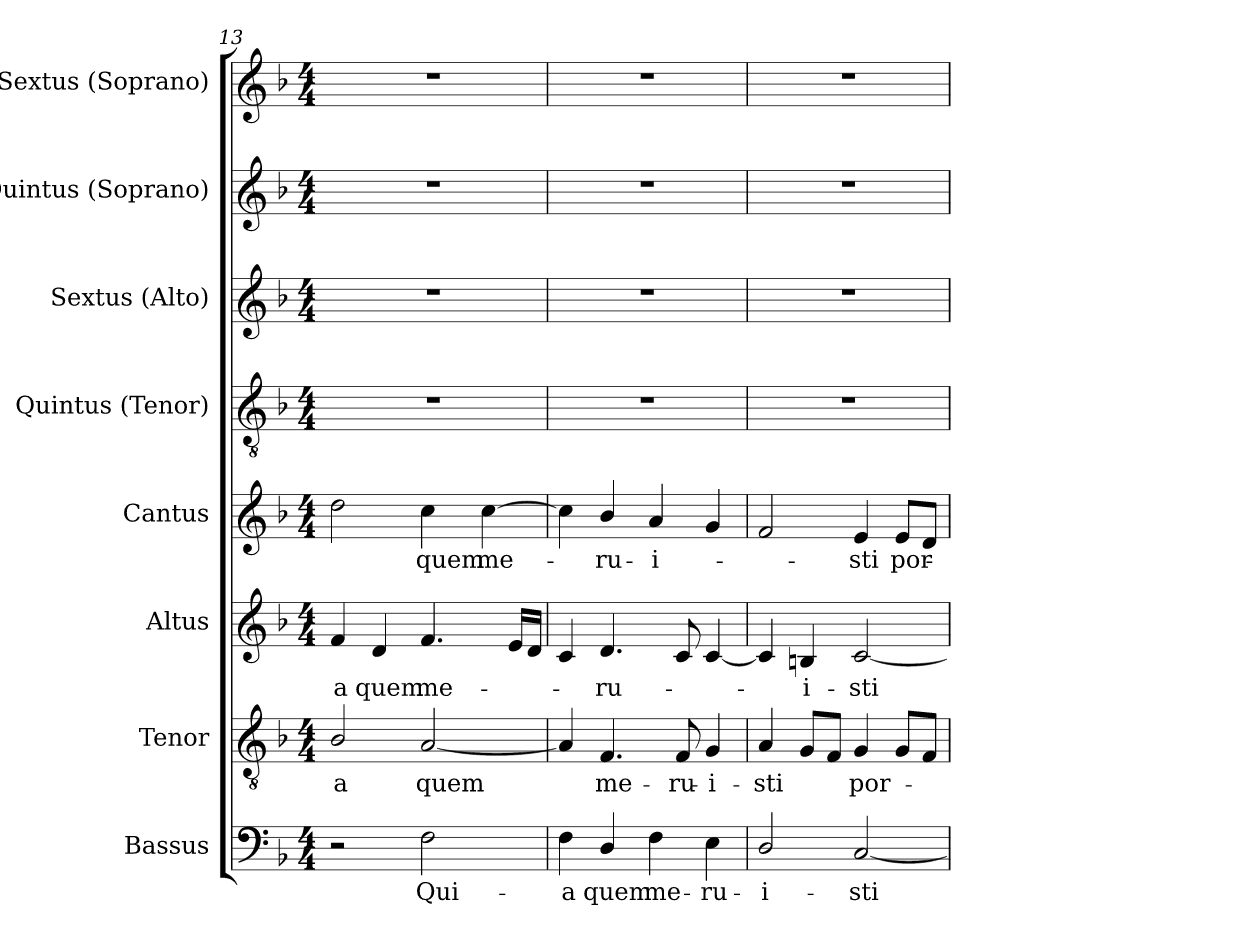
**kern	**text	**kern	**text	**kern	**text	**kern	**text	**kern	**kern	**kern	**kern
*part8	*part8	*part7	*part7	*part6	*part6	*part5	*part5	*part4	*part3	*part2	*part1
*staff8	*staff8	*staff7	*staff7	*staff6	*staff6	*staff5	*staff5	*staff4	*staff3	*staff2	*staff1
*I"Bassus	*	*I"Tenor	*	*I"Altus	*	*I"Cantus	*	*I"Quintus (Tenor)	*I"Sextus (Alto)	*I"Quintus (Soprano)	*I"Sextus (Soprano)
*I'B.	*	*I'T.	*	*I'A.	*	*I'S.	*	*I'T.	*I'A.	*I'S.	*I'S.
*clefF4	*	*clefGv2	*	*clefG2	*	*clefG2	*	*clefGv2	*clefG2	*clefG2	*clefG2
*	*	*ITrd7c12	*	*	*	*	*	*ITrd7c12	*	*	*
*k[b-]	*	*k[b-]	*	*k[b-]	*	*k[b-]	*	*k[b-]	*k[b-]	*k[b-]	*k[b-]
*F:	*	*F:	*	*F:	*	*F:	*	*F:	*F:	*F:	*F:
*M4/4	*	*M4/4	*	*M4/4	*	*M4/4	*	*M4/4	*M4/4	*M4/4	*M4/4
=13	=13	=13	=13	=13	=13	=13	=13	=13	=13	=13	=13
!	!	!	!LO:LY:b:color=#000000	!	!	!	!	!	!	!	!
!	!	!	!	!	!LO:LY:b:color=#000000	!	!	!	!	!	!
2r	.	2BB-i/	-a	4fi/	-a	2ddi\	.	1r	1r	1r	1r
!	!	!	!	!	!LO:LY:b:color=#000000	!	!	!	!	!	!
.	.	.	.	4di/	quem	.	.	.	.	.	.
!	!LO:LY:b:color=#000000	!	!	!	!	!	!	!	!	!	!
!	!	!	!LO:LY:b:color=#000000	!	!	!	!	!	!	!	!
!	!	!	!	!	!LO:LY:b:color=#000000	!	!	!	!	!	!
!	!	!	!	!	!	!	!LO:LY:b:color=#000000	!	!	!	!
2Fi\	Qui-	[2AAi/	quem	4.fi/	me-	4cci\	quem	.	.	.	.
!	!	!	!	!	!	!	!LO:LY:b:color=#000000	!	!	!	!
.	.	.	.	.	.	[4cci\	me-	.	.	.	.
.	.	.	.	16ei/LL	.	.	.	.	.	.	.
.	.	.	.	16di/JJ	.	.	.	.	.	.	.
=14	=14	=14	=14	=14	=14	=14	=14	=14	=14	=14	=14
!	!LO:LY:b:color=#000000	!	!	!	!	!	!	!	!	!	!
4Fi\	-a	4AAi/]	.	4ci/	.	4cci\]	.	1r	1r	1r	1r
!	!LO:LY:b:color=#000000	!	!	!	!	!	!	!	!	!	!
!	!	!	!LO:LY:b:color=#000000	!	!	!	!	!	!	!	!
!	!	!	!	!	!LO:LY:b:color=#000000	!	!	!	!	!	!
!	!	!	!	!	!	!	!LO:LY:b:color=#000000	!	!	!	!
4Di/	quem	4.FFi/	me-	4.di/	-ru-	4b-i/	-ru-	.	.	.	.
!	!LO:LY:b:color=#000000	!	!	!	!	!	!	!	!	!	!
!	!	!	!	!	!	!	!LO:LY:b:color=#000000	!	!	!	!
4Fi\	me-	.	.	.	.	4ai/	-i-	.	.	.	.
!	!	!	!LO:LY:b:color=#000000	!	!	!	!	!	!	!	!
.	.	8FFi/	-ru-	8ci/	.	.	.	.	.	.	.
!	!LO:LY:b:color=#000000	!	!	!	!	!	!	!	!	!	!
!	!	!	!LO:LY:b:color=#000000	!	!	!	!	!	!	!	!
4Ei\	-ru-	4GGi/	-i-	[4ci/	.	4gi/	.	.	.	.	.
=15	=15	=15	=15	=15	=15	=15	=15	=15	=15	=15	=15
!	!LO:LY:b:color=#000000	!	!	!	!	!	!	!	!	!	!
!	!	!	!LO:LY:b:color=#000000	!	!	!	!	!	!	!	!
2Di/	-i-	4AAi/	-sti	4ci/]	.	2fi/	.	1r	1r	1r	1r
!	!	!	!	!	!LO:LY:b:color=#000000	!	!	!	!	!	!
.	.	8GGi/L	.	4Bni/	-i-	.	.	.	.	.	.
.	.	8FFi/J	.	.	.	.	.	.	.	.	.
!	!LO:LY:b:color=#000000	!	!	!	!	!	!	!	!	!	!
!	!	!	!LO:LY:b:color=#000000	!	!	!	!	!	!	!	!
!	!	!	!	!	!LO:LY:b:color=#000000	!	!	!	!	!	!
!	!	!	!	!	!	!	!LO:LY:b:color=#000000	!	!	!	!
[2Ci/	-sti	4GGi/	por-	[2ci/	-sti	4ei/	-sti	.	.	.	.
!	!	!	!	!	!	!	!LO:LY:b:color=#000000	!	!	!	!
.	.	8GGi/L	.	.	.	8ei/L	por-	.	.	.	.
.	.	8FFi/J	.	.	.	8di/J	.	.	.	.	.
=	=	=	=	=	=	=	=	=	=	=	=
*-	*-	*-	*-	*-	*-	*-	*-	*-	*-	*-	*-
